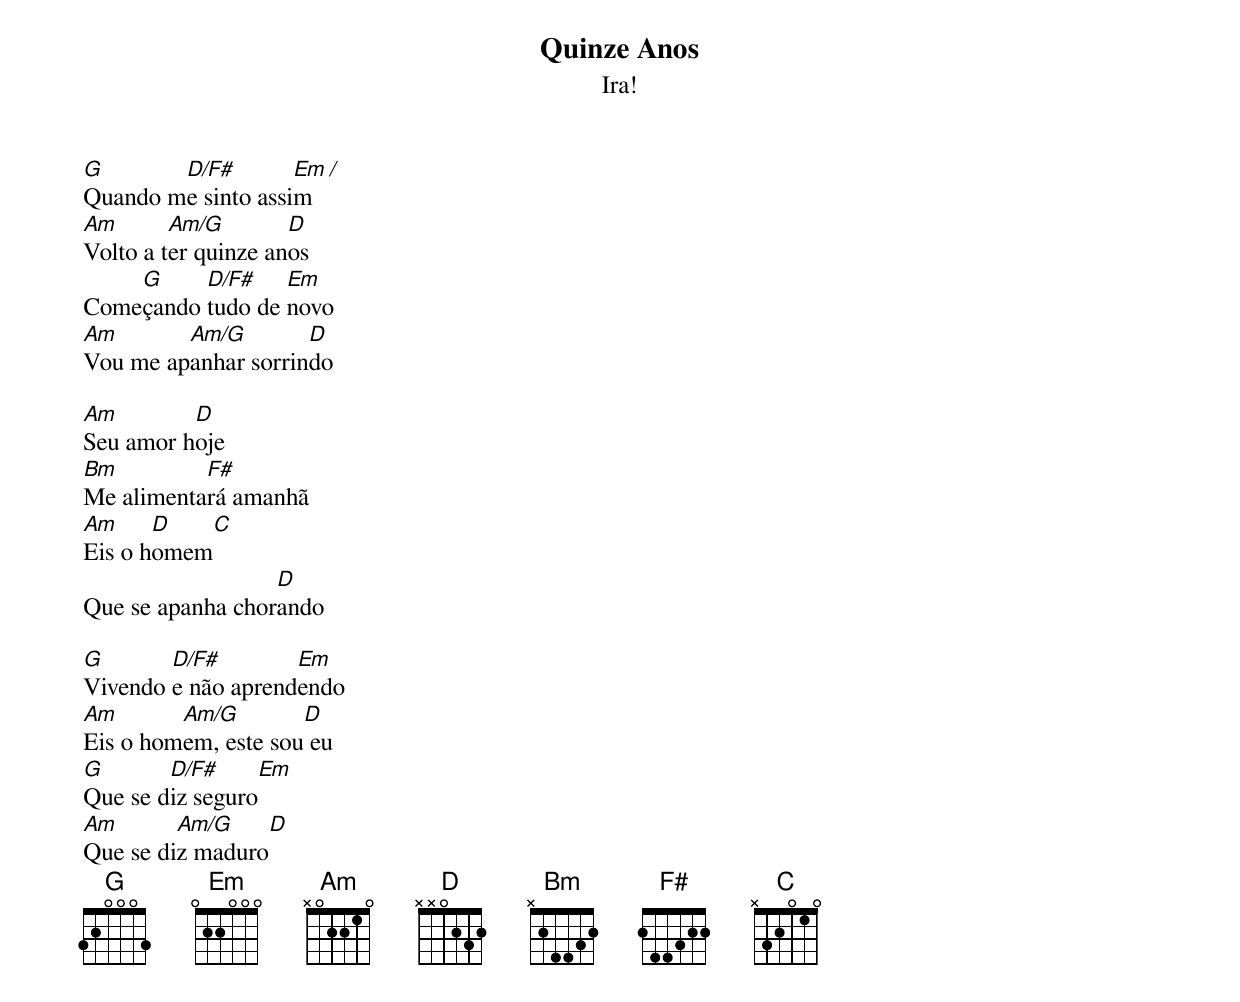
Quinze Anos
Ira!

G       D/F#        Em  /
Quando me sinto assim
Am       Am/G        D
Volto a ter quinze anos
    G     D/F#    Em
Começando tudo de novo
Am       Am/G        D
Vou me apanhar sorrindo

Am        D
Seu amor hoje
Bm         F#
Me alimentará amanhã
Am     D    C
Eis o homem
                  D
Que se apanha chorando

G       D/F#        Em
Vivendo e não aprendendo
Am       Am/G        D
Eis o homem, este sou eu
G       D/F#        Em
Que se diz seguro
Am       Am/G        D
Que se diz maduro
